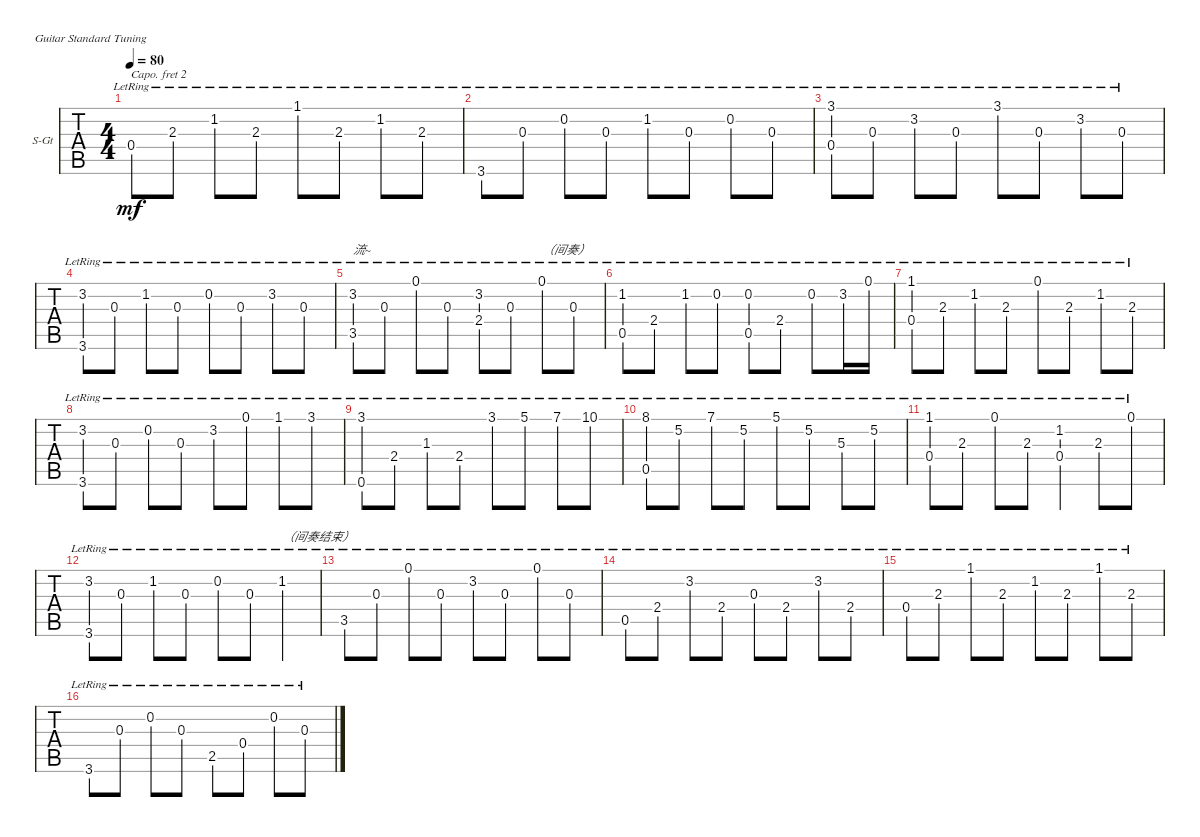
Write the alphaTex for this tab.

\defaultSystemsLayout 4
\bracketExtendMode groupsimilarinstruments
\firstSystemTrackNameOrientation horizontal
\otherSystemsTrackNameOrientation horizontal
\chordDiagramsInScore
\track ("Steel Guitar" "S-Gt") {instrument acousticguitarsteel}
\staff {tabs}
\capo 2
\tuning (E4 B3 G3 D3 A2 E2)
\ts (4 4)
\tempo 80
\clef g2
\ks c
0.4{lr}.8{dy mf} 2.3{lr}.8 1.2{lr}.8 2.3{lr}.8 1.1{lr}.8 2.3{lr}.8 1.2{lr}.8 2.3{lr}.8 |
3.6{lr}.8 0.3{lr}.8 0.2{lr}.8 0.3{lr}.8 1.2{lr}.8 0.3{lr}.8 0.2{lr}.8 0.3{lr}.8 |
(0.4{lr} 3.1{lr}).8 0.3{lr}.8 3.2{lr}.8 0.3{lr}.8 3.1{lr}.8 0.3{lr}.8 3.2{lr}.8 0.3{lr}.8 |
(3.2{lr} 3.6{lr}).8 0.3{lr}.8 1.2{lr}.8 0.3{lr}.8 0.2{lr}.8 0.3{lr}.8 3.2{lr}.8 0.3{lr}.8 |
(3.2{lr} 3.5{lr}).8{txt "流~"} 0.3{lr}.8 0.1{lr}.8 0.3{lr}.8 (3.2{lr} 2.4{lr}).8 0.3{lr}.8 0.1{lr}.8{txt "（间奏）"} 0.3{lr}.8 |
(1.2{lr} 0.5{lr}).8 2.4{lr}.8 1.2{lr}.8 0.2{lr}.8 (0.2{lr} 0.5{lr}).8 2.4{lr}.8 0.2{lr}.8 3.2{lr}.16 0.1{lr}.16 |
(1.1{lr} 0.4{lr}).8 2.3{lr}.8 1.2{lr}.8 2.3{lr}.8 0.1{lr}.8 2.3{lr}.8 1.2{lr}.8 2.3{lr}.8 |
(3.2{lr} 3.6{lr}).8 0.3{lr}.8 0.2{lr}.8 0.3{lr}.8 3.2{lr}.8 0.1{lr}.8 1.1{lr}.8 3.1{lr}.8 |
(3.1{lr} 0.6{lr}).8 2.4{lr}.8 1.3{lr}.8 2.4{lr}.8 3.1{lr}.8 5.1{lr}.8 7.1{lr}.8 10.1{lr}.8 |
(8.1{lr} 0.5{lr}).8 5.2{lr}.8 7.1{lr}.8 5.2{lr}.8 5.1{lr}.8 5.2{lr}.8 5.3{lr}.8 5.2{lr}.8 |
(1.1{lr} 0.4{lr}).8 2.3{lr}.8 0.1{lr}.8 2.3{lr}.8 (1.2{lr} 0.4{lr}).4 2.3{lr}.8 0.1{lr}.8 |
(3.2{lr} 3.6{lr}).8 0.3{lr}.8 1.2{lr}.8 0.3{lr}.8 0.2{lr}.8 0.3{lr}.8 1.2{lr}.4{txt "（间奏结束）"} |
3.5{lr}.8 0.3{lr}.8 0.1{lr}.8 0.3{lr}.8 3.2{lr}.8 0.3{lr}.8 0.1{lr}.8 0.3{lr}.8 |
0.5{lr}.8 2.4{lr}.8 3.2{lr}.8 2.4{lr}.8 0.3{lr}.8 2.4{lr}.8 3.2{lr}.8 2.4{lr}.8 |
0.4{lr}.8 2.3{lr}.8 1.1{lr}.8 2.3{lr}.8 1.2{lr}.8 2.3{lr}.8 1.1{lr}.8 2.3{lr}.8 |
3.6{lr}.8 0.3{lr}.8 0.2{lr}.8 0.3{lr}.8 2.5{lr}.8 0.4{lr}.8 0.2{lr}.8 0.3{lr}.8
